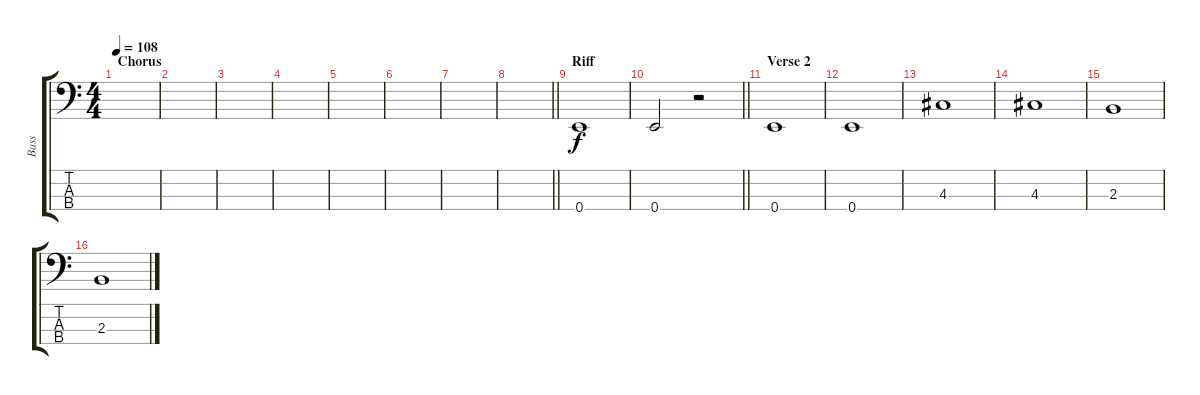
\track ("Bass" "Bass") {instrument electricbassfinger}
\staff {score tabs}
\tuning (G2 D2 A1 E1) {hide}
\ts (4 4)
\section ("" "Chorus")
\tempo 108
\clef f4
\ks c
|
|
|
|
|
|
|
\barLineRight lightlight
|
\section ("" "Riff")
0.4.1 |
\barLineRight lightlight
0.4.2 r.2 |
\section ("" "Verse 2")
0.4.1 |
0.4.1 |
4.3.1 |
4.3.1 |
2.3.1 |
2.3.1
